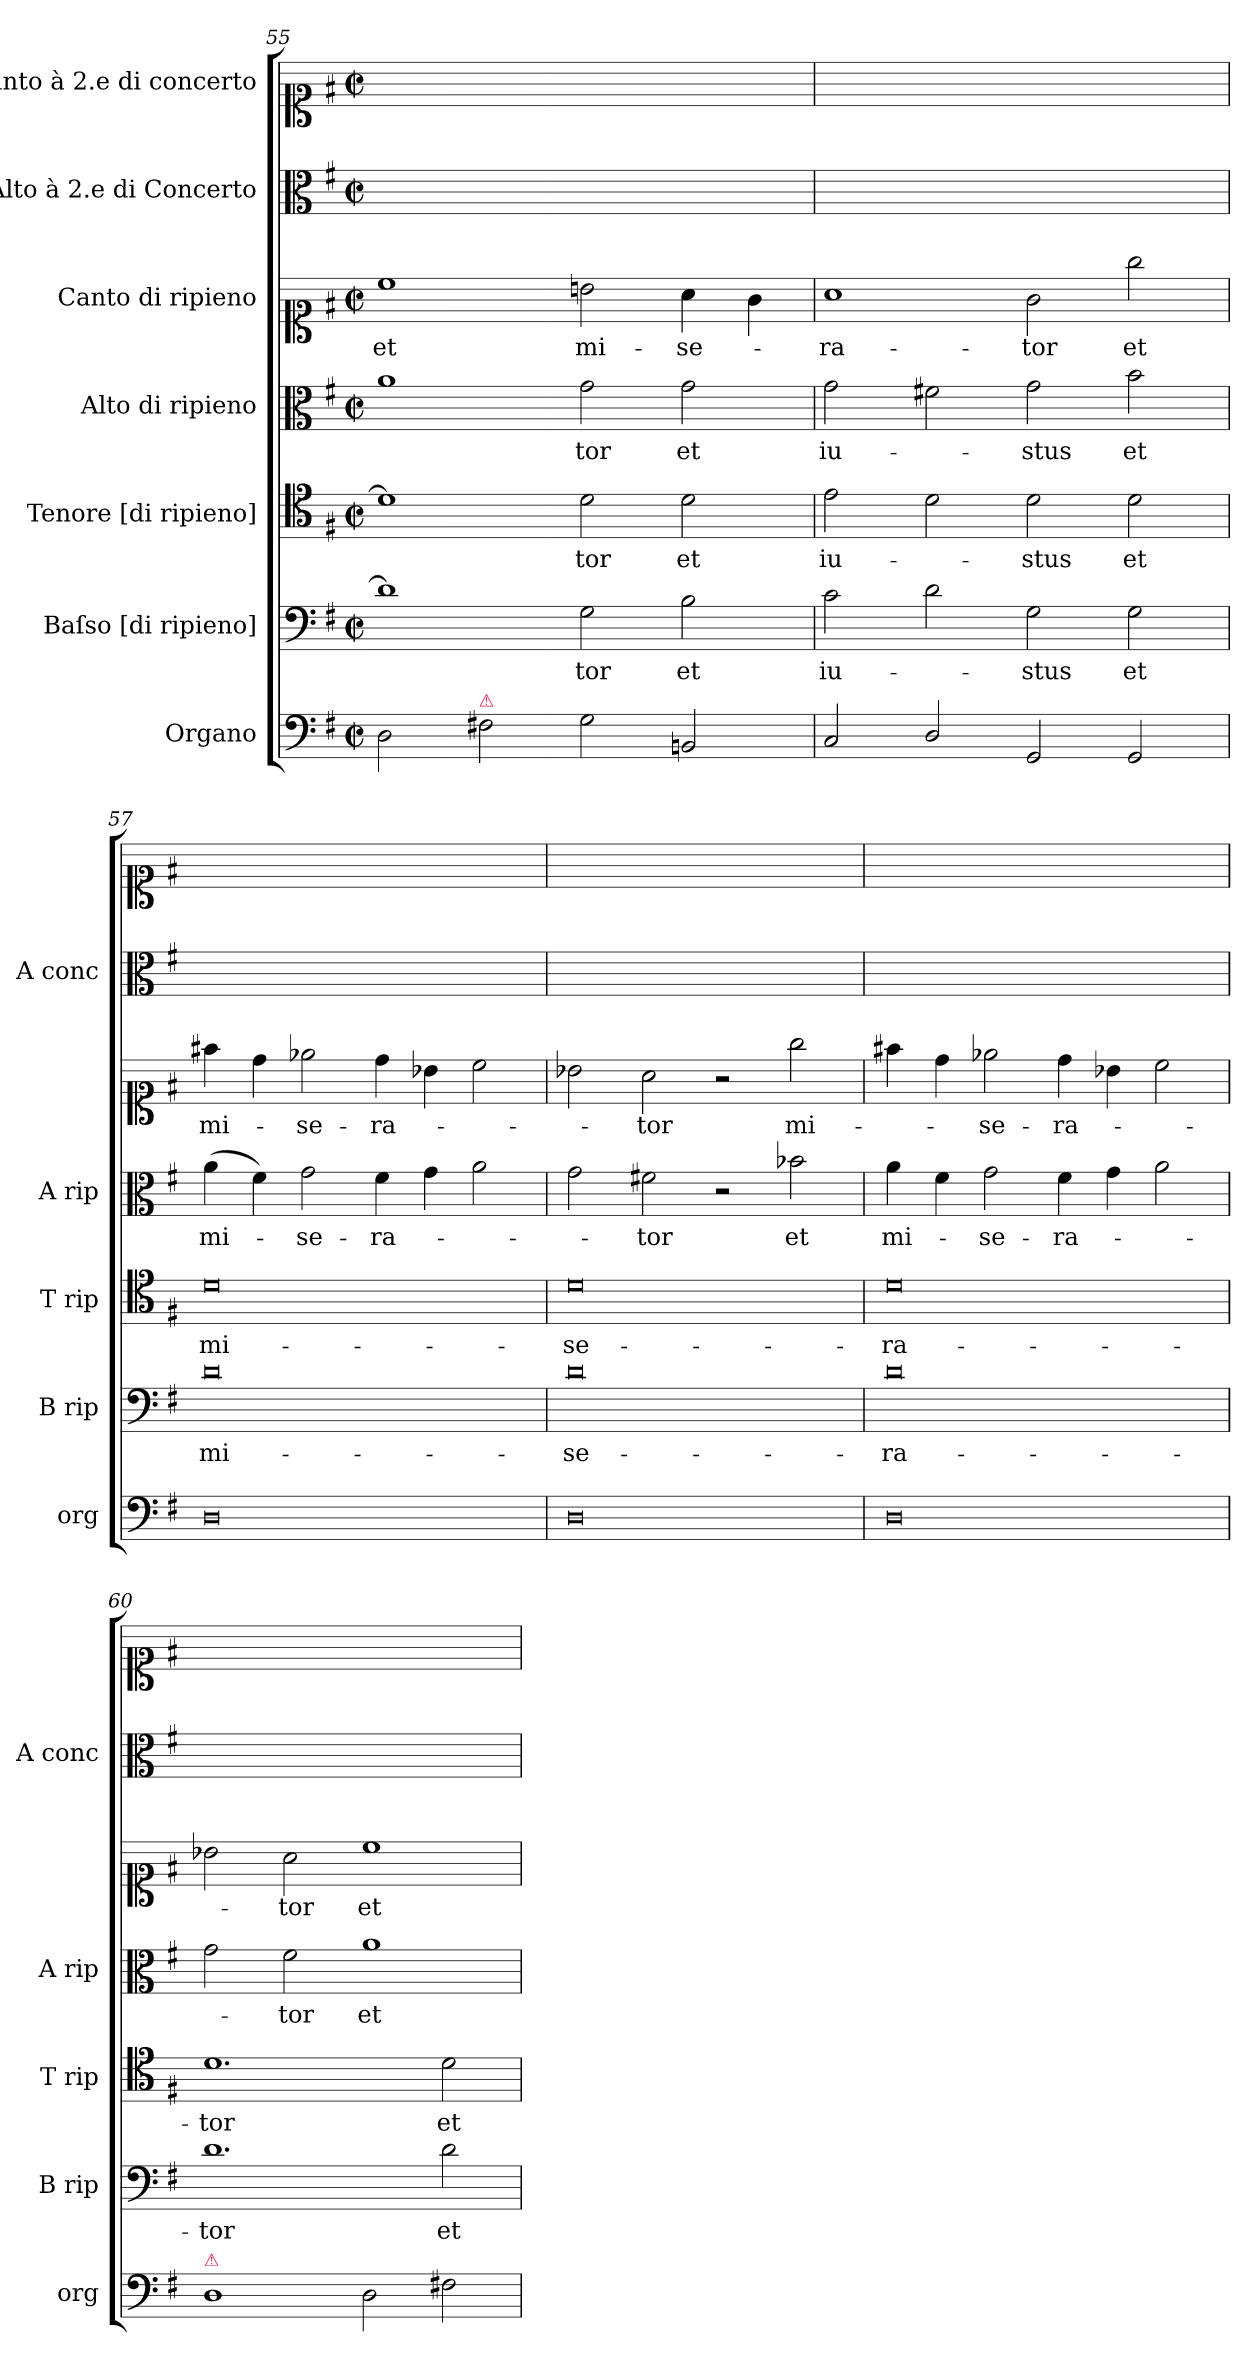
**kern	**kern	**text	**kern	**text	**kern	**text	**kern	**text	**kern	**kern
*part7	*part6	*part6	*part5	*part5	*part4	*part4	*part3	*part3	*part2	*part1
*staff7	*staff6	*staff6	*staff5	*staff5	*staff4	*staff4	*staff3	*staff3	*staff2	*staff1
*I"Organo	*I"Baſso [di ripieno]	*	*I"Tenore [di ripieno]	*	*I"Alto di ripieno	*	*I"Canto di ripieno	*	*I"Alto à 2.e di Concerto	*I"Canto à 2.e di concerto
*I'org	*I'B rip	*	*I'T rip	*	*I'A rip	*	*	*	*I'A conc	*
*clefF4	*clefF4	*	*clefC4	*	*clefC3	*	*clefC1	*	*clefC3	*clefC1
*k[f#]	*k[f#]	*	*k[f#]	*	*k[f#]	*	*k[f#]	*	*k[f#]	*k[f#]
*M2/1	*M2/1	*	*M2/1	*	*M2/1	*	*M2/1	*	*M2/1	*M2/1
*met(c|)	*met(c|)	*	*met(c|)	*	*met(c|)	*	*met(c|)	*	*met(c|)	*met(c|)
=55	=55	=55	=55	=55	=55	=55	=55	=55	=55	=55
2D\	1d]	.	1d]	.	1a	.	1cc	et	0ryy	0ryy
!LO:TX:a:color=crimson:t=⚠	!	!	!	!	!	!	!	!	!	!
2F#X\	.	.	.	.	.	.	.	.	.	.
2G\	2G\	-tor	2d\	-tor	2g\	-tor	2bn\	mi-	.	.
2BBn/	2B\	et	2d\	et	2g\	et	4a\	-se-	.	.
.	.	.	.	.	.	.	4g\	.	.	.
=56	=56	=56	=56	=56	=56	=56	=56	=56	=56	=56
2C/	2c\	iu-	2e\	iu-	2g\	iu-	1a	-ra-	0ryy	0ryy
2D/	2d\	.	2d\	.	2f#X\	.	.	.	.	.
2GG/	2G\	-stus	2d\	-stus	2g\	-stus	2g\	-tor	.	.
2GG/	2G\	et	2d\	et	2b\	et	2gg\	et	.	.
=57	=57	=57	=57	=57	=57	=57	=57	=57	=57	=57
0D	0d	mi-	0d	mi-	(4a\	mi-	4ff#X\	mi-	0ryy	0ryy
.	.	.	.	.	4f#\)	.	4dd\	.	.	.
.	.	.	.	.	2g\	-se-	2ee-X\	-se-	.	.
.	.	.	.	.	4f#\	-ra-	4dd\	-ra-	.	.
.	.	.	.	.	4g\	.	4b-X\	.	.	.
.	.	.	.	.	2a\	.	2cc\	.	.	.
=58	=58	=58	=58	=58	=58	=58	=58	=58	=58	=58
0D	0d	-se-	0d	-se-	2g\	.	2b-X\	.	0ryy	0ryy
.	.	.	.	.	2f#X\	-tor	2a\	-tor	.	.
.	.	.	.	.	2r	.	2r	.	.	.
.	.	.	.	.	2b-X\	et	2gg\	mi-	.	.
=59	=59	=59	=59	=59	=59	=59	=59	=59	=59	=59
0D	0d	-ra-	0d	-ra-	4a\	mi-	4ff#X\	.	0ryy	0ryy
.	.	.	.	.	4f#\	.	4dd\	.	.	.
.	.	.	.	.	2g\	-se-	2ee-X\	-se-	.	.
.	.	.	.	.	4f#\	-ra-	4dd\	-ra-	.	.
.	.	.	.	.	4g\	.	4b-X\	.	.	.
.	.	.	.	.	2a\	.	2cc\	.	.	.
=60	=60	=60	=60	=60	=60	=60	=60	=60	=60	=60
!LO:TX:a:color=crimson:t=⚠	!	!	!	!	!	!	!	!	!	!
1D	1.d	-tor	1.d	-tor	2g\	.	2b-X\	.	0ryy	0ryy
.	.	.	.	.	2f#\	-tor	2a\	-tor	.	.
2D\	.	.	.	.	1a	et	1cc	et	.	.
2F#X\	2d\	et	2d\	et	.	.	.	.	.	.
=	=	=	=	=	=	=	=	=	=	=
*-	*-	*-	*-	*-	*-	*-	*-	*-	*-	*-
